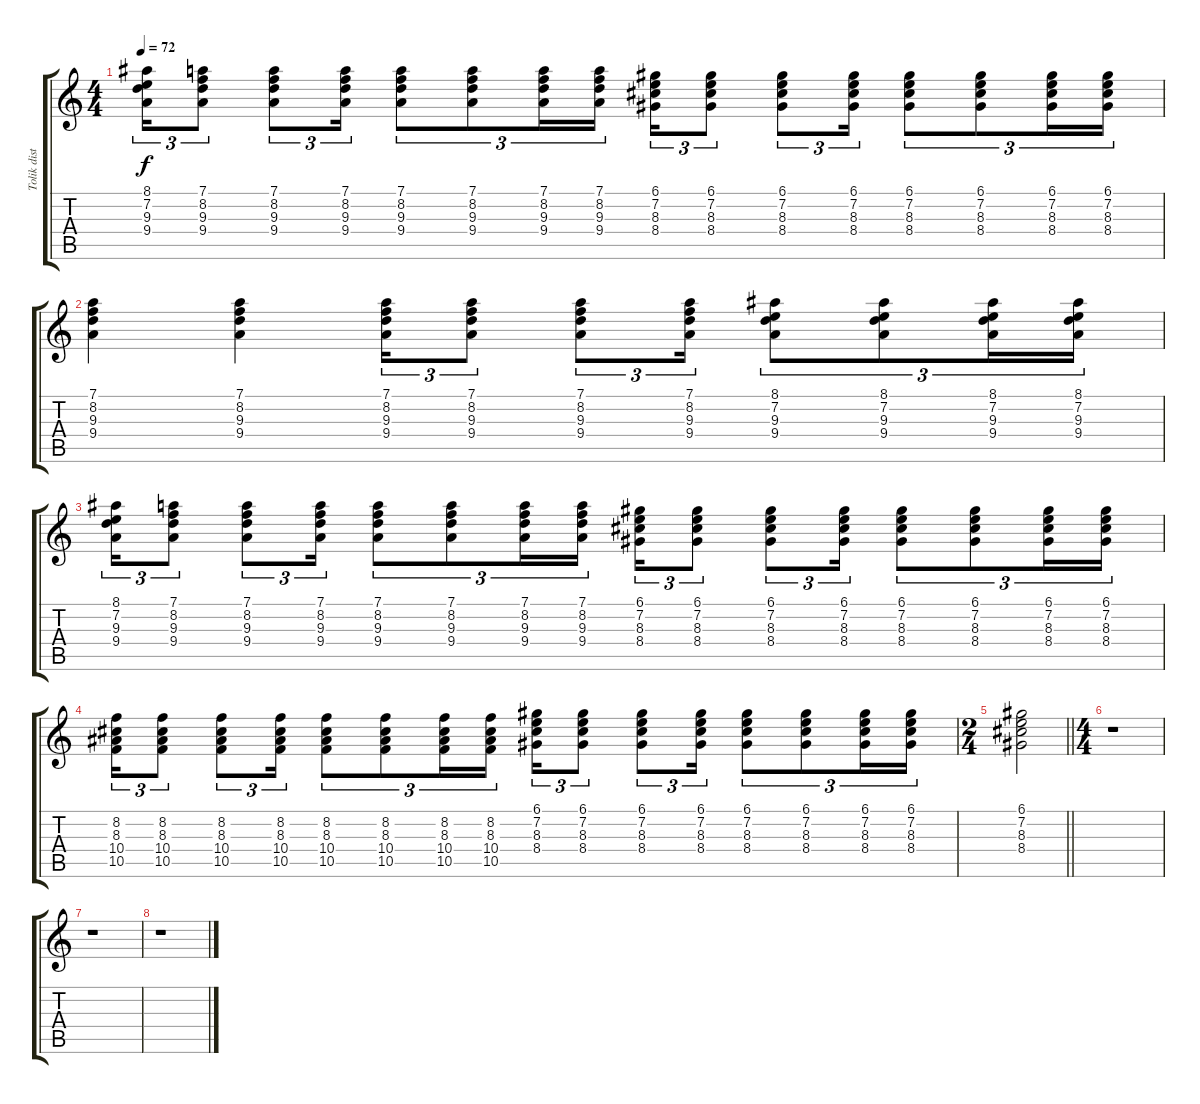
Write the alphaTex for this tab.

\track ("Tolik dist" "Tolik dist") {instrument distortionguitar}
\staff {score tabs}
\tuning (D4 A3 F3 C3 G2 C2) {hide}
\ts (4 4)
\tempo 72
\clef g2
\ks c
(8.1 7.2 9.3 9.4).16{tu (3 2) dy f} (7.1 8.2 9.3 9.4).8{tu (3 2)} (7.1 8.2 9.3 9.4).8{tu (3 2)} (7.1 8.2 9.3 9.4).16{tu (3 2)} (7.1 8.2 9.3 9.4).8{tu (3 2)} (7.1 8.2 9.3 9.4).8{tu (3 2)} (7.1 8.2 9.3 9.4).16{tu (3 2)} (7.1 8.2 9.3 9.4).16{tu (3 2)} (6.1 7.2 8.3 8.4).16{tu (3 2)} (6.1 7.2 8.3 8.4).8{tu (3 2)} (6.1 7.2 8.3 8.4).8{tu (3 2)} (6.1 7.2 8.3 8.4).16{tu (3 2)} (6.1 7.2 8.3 8.4).8{tu (3 2)} (6.1 7.2 8.3 8.4).8{tu (3 2)} (6.1 7.2 8.3 8.4).16{tu (3 2)} (6.1 7.2 8.3 8.4).16{tu (3 2)} |
(7.1 8.2 9.3 9.4).4 (7.1 8.2 9.3 9.4).4 (7.1 8.2 9.3 9.4).16{tu (3 2)} (7.1 8.2 9.3 9.4).8{tu (3 2)} (7.1 8.2 9.3 9.4).8{tu (3 2)} (7.1 8.2 9.3 9.4).16{tu (3 2)} (8.1 7.2 9.3 9.4).8{tu (3 2)} (8.1 7.2 9.3 9.4).8{tu (3 2)} (8.1 7.2 9.3 9.4).16{tu (3 2)} (8.1 7.2 9.3 9.4).16{tu (3 2)} |
(8.1 7.2 9.3 9.4).16{tu (3 2)} (7.1 8.2 9.3 9.4).8{tu (3 2)} (7.1 8.2 9.3 9.4).8{tu (3 2)} (7.1 8.2 9.3 9.4).16{tu (3 2)} (7.1 8.2 9.3 9.4).8{tu (3 2)} (7.1 8.2 9.3 9.4).8{tu (3 2)} (7.1 8.2 9.3 9.4).16{tu (3 2)} (7.1 8.2 9.3 9.4).16{tu (3 2)} (6.1 7.2 8.3 8.4).16{tu (3 2)} (6.1 7.2 8.3 8.4).8{tu (3 2)} (6.1 7.2 8.3 8.4).8{tu (3 2)} (6.1 7.2 8.3 8.4).16{tu (3 2)} (6.1 7.2 8.3 8.4).8{tu (3 2)} (6.1 7.2 8.3 8.4).8{tu (3 2)} (6.1 7.2 8.3 8.4).16{tu (3 2)} (6.1 7.2 8.3 8.4).16{tu (3 2)} |
(8.2 8.3 10.4 10.5).16{tu (3 2)} (8.2 8.3 10.4 10.5).8{tu (3 2)} (8.2 8.3 10.4 10.5).8{tu (3 2)} (8.2 8.3 10.4 10.5).16{tu (3 2)} (8.2 8.3 10.4 10.5).8{tu (3 2)} (8.2 8.3 10.4 10.5).8{tu (3 2)} (8.2 8.3 10.4 10.5).16{tu (3 2)} (8.2 8.3 10.4 10.5).16{tu (3 2)} (6.1 7.2 8.3 8.4).16{tu (3 2)} (6.1 7.2 8.3 8.4).8{tu (3 2)} (6.1 7.2 8.3 8.4).8{tu (3 2)} (6.1 7.2 8.3 8.4).16{tu (3 2)} (6.1 7.2 8.3 8.4).8{tu (3 2)} (6.1 7.2 8.3 8.4).8{tu (3 2)} (6.1 7.2 8.3 8.4).16{tu (3 2)} (6.1 7.2 8.3 8.4).16{tu (3 2)} |
\ts (2 4)
\barLineRight lightlight
(6.1 7.2 8.3 8.4).2 |
\ts (4 4)
r.1 |
r.1 |
r.1
